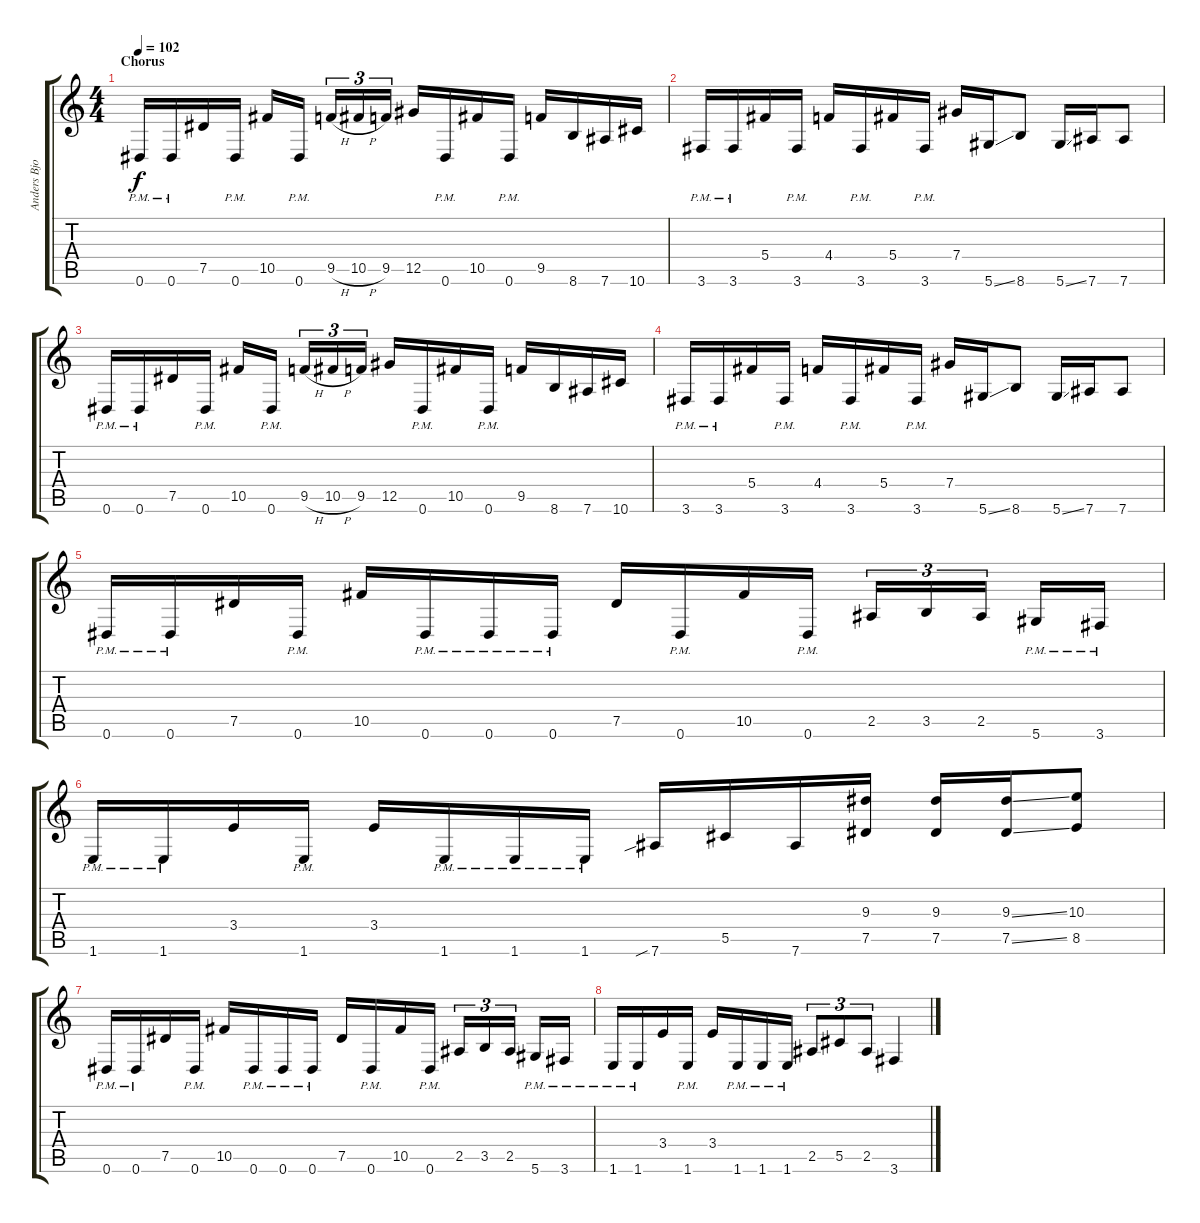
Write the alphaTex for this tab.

\track ("Anders Bjorler" "Anders Bjo") {instrument distortionguitar}
\staff {score tabs}
\tuning (Eb4 Bb3 Gb3 Db3 Ab2 Eb2) {hide}
\ts (4 4)
\section ("" "Chorus")
\tempo 102
\clef g2
\ks c
0.6{pm}.16{dy f} 0.6{pm}.16 7.5.16 0.6{pm}.16 10.5.16 0.6{pm}.16{beam splitsecondary} 9.5{h}.16{tu (3 2)} 10.5{h}.16{tu (3 2)} 9.5.16{tu (3 2)} 12.5.16 0.6{pm}.16 10.5.16 0.6{pm}.16 9.5.16 8.6.16 7.6.16 10.6.16 |
3.6{pm}.16 3.6{pm}.16 5.4.16 3.6{pm}.16 4.4.16 3.6{pm}.16 5.4.16 3.6{pm}.16 7.4.16 5.6{ss}.16 8.6.8 5.6{ss}.16 7.6.16 7.6.8 |
0.6{pm}.16 0.6{pm}.16 7.5.16 0.6{pm}.16 10.5.16 0.6{pm}.16{beam splitsecondary} 9.5{h}.16{tu (3 2)} 10.5{h}.16{tu (3 2)} 9.5.16{tu (3 2)} 12.5.16 0.6{pm}.16 10.5.16 0.6{pm}.16 9.5.16 8.6.16 7.6.16 10.6.16 |
3.6{pm}.16 3.6{pm}.16 5.4.16 3.6{pm}.16 4.4.16 3.6{pm}.16 5.4.16 3.6{pm}.16 7.4.16 5.6{ss}.16 8.6.8 5.6{ss}.16 7.6.16 7.6.8 |
0.6{pm}.16 0.6{pm}.16 7.5.16 0.6{pm}.16 10.5.16 0.6{pm}.16 0.6{pm}.16 0.6{pm}.16 7.5.16 0.6{pm}.16 10.5.16 0.6{pm}.16 2.5.16{tu (3 2)} 3.5.16{tu (3 2)} 2.5.16{tu (3 2) beam splitsecondary} 5.6{pm}.16 3.6{pm}.16 |
1.6{pm}.16 1.6{pm}.16 3.4.16 1.6{pm}.16 3.4.16 1.6{pm}.16 1.6{pm}.16 1.6{pm}.16 7.6{sib}.16 5.5.16 7.6.16 (9.3 7.5).16 (9.3 7.5).16 (9.3{ss} 7.5{ss}).16 (10.3 8.5).8 |
0.6{pm}.16 0.6{pm}.16 7.5.16 0.6{pm}.16 10.5.16 0.6{pm}.16 0.6{pm}.16 0.6{pm}.16 7.5.16 0.6{pm}.16 10.5.16 0.6{pm}.16 2.5.16{tu (3 2)} 3.5.16{tu (3 2)} 2.5.16{tu (3 2) beam splitsecondary} 5.6{pm}.16 3.6{pm}.16 |
1.6{pm}.16 1.6{pm}.16 3.4.16 1.6{pm}.16 3.4.16 1.6{pm}.16 1.6{pm}.16 1.6{pm}.16 2.5.8{tu (3 2)} 5.5.8{tu (3 2)} 2.5.8{tu (3 2)} 3.6.4
